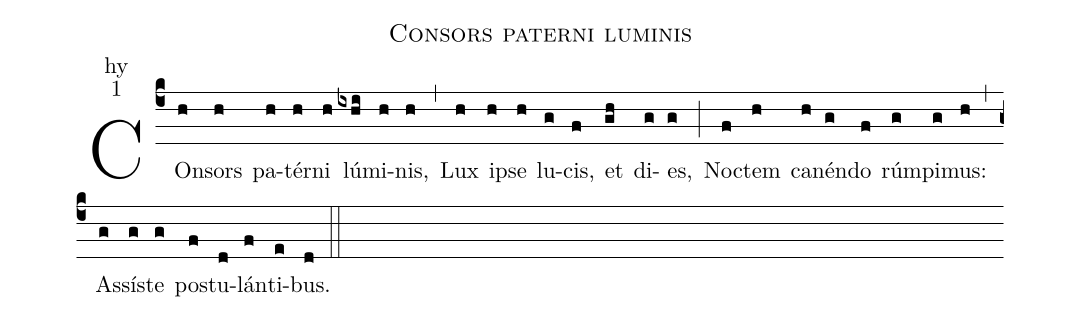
name:Consors paterni luminis;
office-part:hy;
mode:1;
%%
(c4) COn(h)sors(h) pa(h)tér(h)ni(h) lú(ixhi)mi(h)nis,(h) (,) Lux(h) i(h)pse(h) lu(g)cis,(f) et(gh) di(g)es,(g) (;)
Noc(f)tem(h) can(h)én(g)do(f) rúm(g)pi(g)mus:(h) (,) As(g)sís(g)te(g) po(f)stu(d)lán(f)ti(e)bus.(d) (::)
